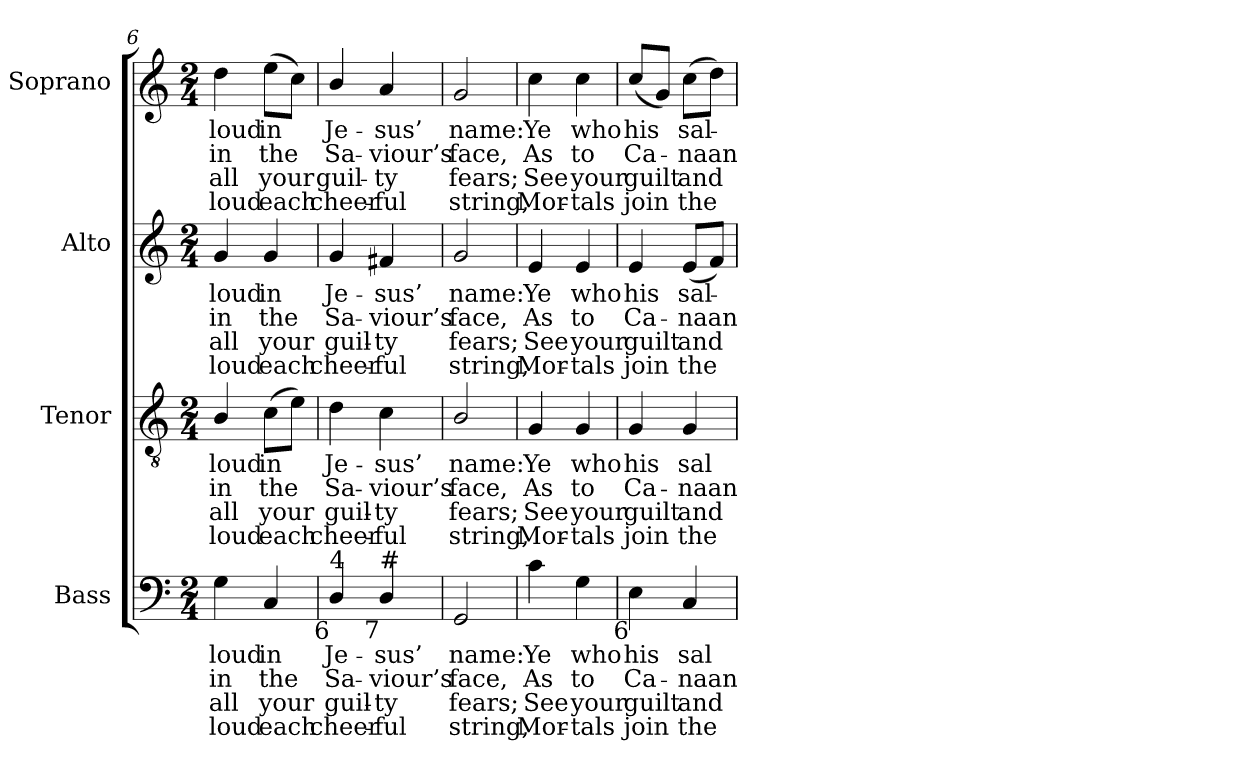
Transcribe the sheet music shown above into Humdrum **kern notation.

**kern	**text	**text	**text	**text	**kern	**text	**text	**text	**text	**kern	**text	**text	**text	**text	**kern	**text	**text	**text	**text
*part4	*part4	*part4	*part4	*part4	*part3	*part3	*part3	*part3	*part3	*part2	*part2	*part2	*part2	*part2	*part1	*part1	*part1	*part1	*part1
*staff4	*staff4	*staff4	*staff4	*staff4	*staff3	*staff3	*staff3	*staff3	*staff3	*staff2	*staff2	*staff2	*staff2	*staff2	*staff1	*staff1	*staff1	*staff1	*staff1
*I"Bass	*	*	*	*	*I"Tenor	*	*	*	*	*I"Alto	*	*	*	*	*I"Soprano	*	*	*	*
*I'B.	*	*	*	*	*I'T.	*	*	*	*	*I'A.	*	*	*	*	*I'S.	*	*	*	*
*clefF4	*	*	*	*	*clefGv2	*	*	*	*	*clefG2	*	*	*	*	*clefG2	*	*	*	*
*	*	*	*	*	*ITrd7c12	*	*	*	*	*	*	*	*	*	*	*	*	*	*
*k[]	*	*	*	*	*k[]	*	*	*	*	*k[]	*	*	*	*	*k[]	*	*	*	*
*C:	*	*	*	*	*C:	*	*	*	*	*C:	*	*	*	*	*C:	*	*	*	*
*M2/4	*	*	*	*	*M2/4	*	*	*	*	*M2/4	*	*	*	*	*M2/4	*	*	*	*
=6	=6	=6	=6	=6	=6	=6	=6	=6	=6	=6	=6	=6	=6	=6	=6	=6	=6	=6	=6
!	!LO:LY:b:color=#000000	!LO:LY:b:color=#000000	!LO:LY:b:color=#000000	!LO:LY:b:color=#000000	!	!	!	!	!	!	!	!	!	!	!	!	!	!	!
!	!	!	!	!	!	!LO:LY:b:color=#000000	!LO:LY:b:color=#000000	!LO:LY:b:color=#000000	!LO:LY:b:color=#000000	!	!	!	!	!	!	!	!	!	!
!	!	!	!	!	!	!	!	!	!	!	!LO:LY:b:color=#000000	!LO:LY:b:color=#000000	!LO:LY:b:color=#000000	!LO:LY:b:color=#000000	!	!	!	!	!
!	!	!	!	!	!	!	!	!	!	!	!	!	!	!	!	!LO:LY:b:color=#000000	!LO:LY:b:color=#000000	!LO:LY:b:color=#000000	!LO:LY:b:color=#000000
4Gi\	-loud	in	all	loud	4BBi/	-loud	in	-all	loud	4gi/	-loud	in	-all	loud	4ddi\	-loud	in	-all	loud
!	!LO:LY:b:color=#000000	!LO:LY:b:color=#000000	!LO:LY:b:color=#000000	!LO:LY:b:color=#000000	!	!	!	!	!	!	!	!	!	!	!	!	!	!	!
!	!	!	!	!	!	!LO:LY:b:color=#000000	!LO:LY:b:color=#000000	!LO:LY:b:color=#000000	!LO:LY:b:color=#000000	!	!	!	!	!	!	!	!	!	!
!	!	!	!	!	!	!	!	!	!	!	!LO:LY:b:color=#000000	!LO:LY:b:color=#000000	!LO:LY:b:color=#000000	!LO:LY:b:color=#000000	!	!	!	!	!
!	!	!	!	!	!	!	!	!	!	!	!	!	!	!	!	!LO:LY:b:color=#000000	!LO:LY:b:color=#000000	!LO:LY:b:color=#000000	!LO:LY:b:color=#000000
4Ci/	in	the	your	each	(8Ci\L	in	the	your	each	4gi/	in	the	your	each	(8eei\L	in	the	your	each
.	.	.	.	.	8Ei\J)	.	.	.	.	.	.	.	.	.	8cci\J)	.	.	.	.
=7	=7	=7	=7	=7	=7	=7	=7	=7	=7	=7	=7	=7	=7	=7	=7	=7	=7	=7	=7
!	!LO:LY:b:color=#000000	!LO:LY:b:color=#000000	!LO:LY:b:color=#000000	!LO:LY:b:color=#000000	!	!	!	!	!	!	!	!	!	!	!	!	!	!	!
!	!	!	!	!	!	!LO:LY:b:color=#000000	!LO:LY:b:color=#000000	!LO:LY:b:color=#000000	!LO:LY:b:color=#000000	!	!	!	!	!	!	!	!	!	!
!	!	!	!	!	!	!	!	!	!	!	!LO:LY:b:color=#000000	!LO:LY:b:color=#000000	!LO:LY:b:color=#000000	!LO:LY:b:color=#000000	!	!	!	!	!
!LO:TX:b:rj:t=6	!	!	!	!	!	!	!	!	!	!	!	!	!	!	!	!	!	!	!
!LO:TX:t=4	!	!	!	!	!	!	!	!	!	!	!	!	!	!	!	!	!	!	!
!	!	!	!	!	!	!	!	!	!	!	!	!	!	!	!	!LO:LY:b:color=#000000	!LO:LY:b:color=#000000	!LO:LY:b:color=#000000	!LO:LY:b:color=#000000
4Di/	Je-	Sa-	-guil-	cheer-	4Di\	Je-	Sa-	guil-	-cheer-	4gi/	Je-	Sa-	guil-	-cheer-	4bi/	Je-	Sa-	guil-	-cheer-
!	!LO:LY:b:color=#000000	!LO:LY:b:color=#000000	!LO:LY:b:color=#000000	!LO:LY:b:color=#000000	!	!	!	!	!	!	!	!	!	!	!	!	!	!	!
!	!	!	!	!	!	!LO:LY:b:color=#000000	!LO:LY:b:color=#000000	!LO:LY:b:color=#000000	!LO:LY:b:color=#000000	!	!	!	!	!	!	!	!	!	!
!	!	!	!	!	!	!	!	!	!	!	!LO:LY:b:color=#000000	!LO:LY:b:color=#000000	!LO:LY:b:color=#000000	!LO:LY:b:color=#000000	!	!	!	!	!
!LO:TX:b:rj:t=7	!	!	!	!	!	!	!	!	!	!	!	!	!	!	!	!	!	!	!
!LO:TX:t=#	!	!	!	!	!	!	!	!	!	!	!	!	!	!	!	!	!	!	!
!	!	!	!	!	!	!	!	!	!	!	!	!	!	!	!	!LO:LY:b:color=#000000	!LO:LY:b:color=#000000	!LO:LY:b:color=#000000	!LO:LY:b:color=#000000
4Di/	-sus’	-viour’s	ty	-ful	4Ci\	-sus’	-viour’s	-ty	ful	4f#Xi/	-sus’	-viour’s	-ty	ful	4ai/	-sus’	-viour’s	-ty	ful
=8	=8	=8	=8	=8	=8	=8	=8	=8	=8	=8	=8	=8	=8	=8	=8	=8	=8	=8	=8
!	!LO:LY:b:color=#000000	!LO:LY:b:color=#000000	!LO:LY:b:color=#000000	!LO:LY:b:color=#000000	!	!	!	!	!	!	!	!	!	!	!	!	!	!	!
!	!	!	!	!	!	!LO:LY:b:color=#000000	!LO:LY:b:color=#000000	!LO:LY:b:color=#000000	!LO:LY:b:color=#000000	!	!	!	!	!	!	!	!	!	!
!	!	!	!	!	!	!	!	!	!	!	!LO:LY:b:color=#000000	!LO:LY:b:color=#000000	!LO:LY:b:color=#000000	!LO:LY:b:color=#000000	!	!	!	!	!
!	!	!	!	!	!	!	!	!	!	!	!	!	!	!	!	!LO:LY:b:color=#000000	!LO:LY:b:color=#000000	!LO:LY:b:color=#000000	!LO:LY:b:color=#000000
2GGi/	name:	face,	fears;	string,	2BBi/	name:	face,	fears;	string,	2gi/	name:	face,	fears;	string,	2gi/	name:	face,	fears;	string,
=9	=9	=9	=9	=9	=9	=9	=9	=9	=9	=9	=9	=9	=9	=9	=9	=9	=9	=9	=9
!	!LO:LY:b:color=#000000	!LO:LY:b:color=#000000	!LO:LY:b:color=#000000	!LO:LY:b:color=#000000	!	!	!	!	!	!	!	!	!	!	!	!	!	!	!
!	!	!	!	!	!	!LO:LY:b:color=#000000	!LO:LY:b:color=#000000	!LO:LY:b:color=#000000	!LO:LY:b:color=#000000	!	!	!	!	!	!	!	!	!	!
!	!	!	!	!	!	!	!	!	!	!	!LO:LY:b:color=#000000	!LO:LY:b:color=#000000	!LO:LY:b:color=#000000	!LO:LY:b:color=#000000	!	!	!	!	!
!	!	!	!	!	!	!	!	!	!	!	!	!	!	!	!	!LO:LY:b:color=#000000	!LO:LY:b:color=#000000	!LO:LY:b:color=#000000	!LO:LY:b:color=#000000
4ci\	Ye	As	-See	Mor-	4GGi/	Ye	As	See	Mor-	4ei/	Ye	As	See	Mor-	4cci\	Ye	As	See	Mor-
!	!LO:LY:b:color=#000000	!LO:LY:b:color=#000000	!LO:LY:b:color=#000000	!LO:LY:b:color=#000000	!	!	!	!	!	!	!	!	!	!	!	!	!	!	!
!	!	!	!	!	!	!LO:LY:b:color=#000000	!LO:LY:b:color=#000000	!LO:LY:b:color=#000000	!LO:LY:b:color=#000000	!	!	!	!	!	!	!	!	!	!
!	!	!	!	!	!	!	!	!	!	!	!LO:LY:b:color=#000000	!LO:LY:b:color=#000000	!LO:LY:b:color=#000000	!LO:LY:b:color=#000000	!	!	!	!	!
!	!	!	!	!	!	!	!	!	!	!	!	!	!	!	!	!LO:LY:b:color=#000000	!LO:LY:b:color=#000000	!LO:LY:b:color=#000000	!LO:LY:b:color=#000000
4Gi\	who	to	your	tals	4GGi/	who	to	-your	tals	4ei/	who	to	-your	tals	4cci\	who	to	-your	tals
=10	=10	=10	=10	=10	=10	=10	=10	=10	=10	=10	=10	=10	=10	=10	=10	=10	=10	=10	=10
!	!LO:LY:b:color=#000000	!LO:LY:b:color=#000000	!LO:LY:b:color=#000000	!LO:LY:b:color=#000000	!	!	!	!	!	!	!	!	!	!	!	!	!	!	!
!	!	!	!	!	!	!LO:LY:b:color=#000000	!LO:LY:b:color=#000000	!LO:LY:b:color=#000000	!LO:LY:b:color=#000000	!	!	!	!	!	!	!	!	!	!
!	!	!	!	!	!	!	!	!	!	!	!LO:LY:b:color=#000000	!LO:LY:b:color=#000000	!LO:LY:b:color=#000000	!LO:LY:b:color=#000000	!	!	!	!	!
!LO:TX:b:rj:t=6	!	!	!	!	!	!	!	!	!	!	!	!	!	!	!	!	!	!	!
!	!	!	!	!	!	!	!	!	!	!	!	!	!	!	!	!LO:LY:b:color=#000000	!LO:LY:b:color=#000000	!LO:LY:b:color=#000000	!LO:LY:b:color=#000000
4Ei\	his	Ca-	guilt	join	4GGi/	his	Ca-	guilt	join	4ei/	his	Ca-	guilt	join	(8cci/L	his	Ca-	guilt	join
.	.	.	.	.	.	.	.	.	.	.	.	.	.	.	8gi/J)	.	.	.	.
!	!LO:LY:b:color=#000000	!LO:LY:b:color=#000000	!LO:LY:b:color=#000000	!LO:LY:b:color=#000000	!	!	!	!	!	!	!	!	!	!	!	!	!	!	!
!	!	!	!	!	!	!LO:LY:b:color=#000000	!LO:LY:b:color=#000000	!LO:LY:b:color=#000000	!LO:LY:b:color=#000000	!	!	!	!	!	!	!	!	!	!
!	!	!	!	!	!	!	!	!	!	!	!LO:LY:b:color=#000000	!LO:LY:b:color=#000000	!LO:LY:b:color=#000000	!LO:LY:b:color=#000000	!	!	!	!	!
!	!	!	!	!	!	!	!	!	!	!	!	!	!	!	!	!LO:LY:b:color=#000000	!LO:LY:b:color=#000000	!LO:LY:b:color=#000000	!LO:LY:b:color=#000000
4Ci/	sal-	-naan	and	the	4GGi/	sal-	-naan	and	the	(8ei/L	sal-	-naan	and	the	(8cci\L	sal-	-naan	and	the
.	.	.	.	.	.	.	.	.	.	8fi/J)	.	.	.	.	8ddi\J)	.	.	.	.
=	=	=	=	=	=	=	=	=	=	=	=	=	=	=	=	=	=	=	=
*-	*-	*-	*-	*-	*-	*-	*-	*-	*-	*-	*-	*-	*-	*-	*-	*-	*-	*-	*-
